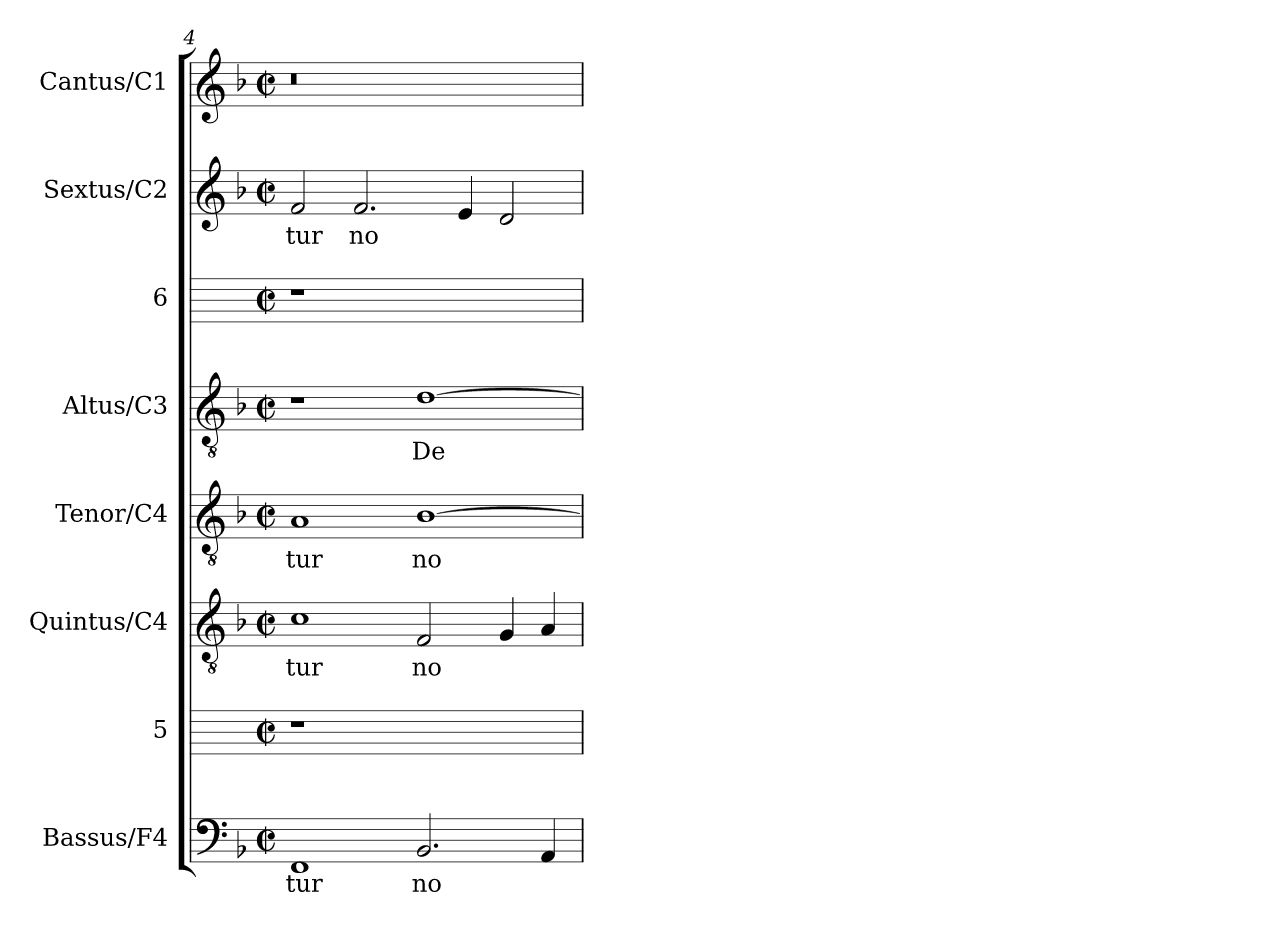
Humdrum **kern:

**kern	**text	**kern	**kern	**text	**kern	**text	**kern	**text	**kern	**kern	**text	**kern
*part8	*part8	*part7	*part6	*part6	*part5	*part5	*part4	*part4	*part3	*part2	*part2	*part1
*staff8	*staff8	*staff7	*staff6	*staff6	*staff5	*staff5	*staff4	*staff4	*staff3	*staff2	*staff2	*staff1
*I"Bassus/F4	*	*I"5	*I"Quintus/C4	*	*I"Tenor/C4	*	*I"Altus/C3	*	*I"6	*I"Sextus/C2	*	*I"Cantus/C1
*I'B	*	*	*	*	*I'T	*	*I'A	*	*	*	*	*I'C
*clefF4	*	*	*clefGv2	*	*clefGv2	*	*clefGv2	*	*	*clefG2	*	*clefG2
*k[b-]	*	*k[]	*k[b-]	*	*k[b-]	*	*k[b-]	*	*k[]	*k[b-]	*	*k[b-]
*F:	*	*C:	*F:	*	*F:	*	*F:	*	*C:	*F:	*	*F:
*M2/2	*	*M2/2	*M2/2	*	*M2/2	*	*M2/2	*	*M2/2	*M2/2	*	*M2/2
*met(c|)	*	*met(c|)	*met(c|)	*	*met(c|)	*	*met(c|)	*	*met(c|)	*met(c|)	*	*met(c|)
=4	=4	=4	=4	=4	=4	=4	=4	=4	=4	=4	=4	=4
!	!LO:LY:b:cj	!	!	!LO:LY:b:cj	!	!LO:LY:b:cj	!	!	!	!	!LO:LY:b:cj	!
1FF	-tur	1r	1c	-tur	1A	-tur	1r	.	1r	2f/	-tur	0r
!	!	!	!	!	!	!	!	!	!	!	!LO:LY:b:cj	!
.	.	.	.	.	.	.	.	.	.	2.f/	no-	.
!	!LO:LY:b:cj	!	!	!LO:LY:b:cj	!	!LO:LY:b:cj	!	!LO:LY:b:cj	!	!	!	!
2.BB-/	no-	1ryy	2F/	no-	[>1B-	no-	[>1d	De-	1ryy	.	.	.
!	!	!	!	!	!	!	!	!	!	!	!LO:LY:b:cj	!
.	.	.	.	.	.	.	.	.	.	4e/	--	.
!	!	!	!	!LO:LY:b:cj	!	!	!	!	!	!	!LO:LY:b:cj	!
.	.	.	4G/	--	.	.	.	.	.	2d/	--	.
!	!LO:LY:b:cj	!	!	!LO:LY:b:cj	!	!	!	!	!	!	!	!
4AA/	--	.	4A/	--	.	.	.	.	.	.	.	.
=	=	=	=	=	=	=	=	=	=	=	=	=
*-	*-	*-	*-	*-	*-	*-	*-	*-	*-	*-	*-	*-
